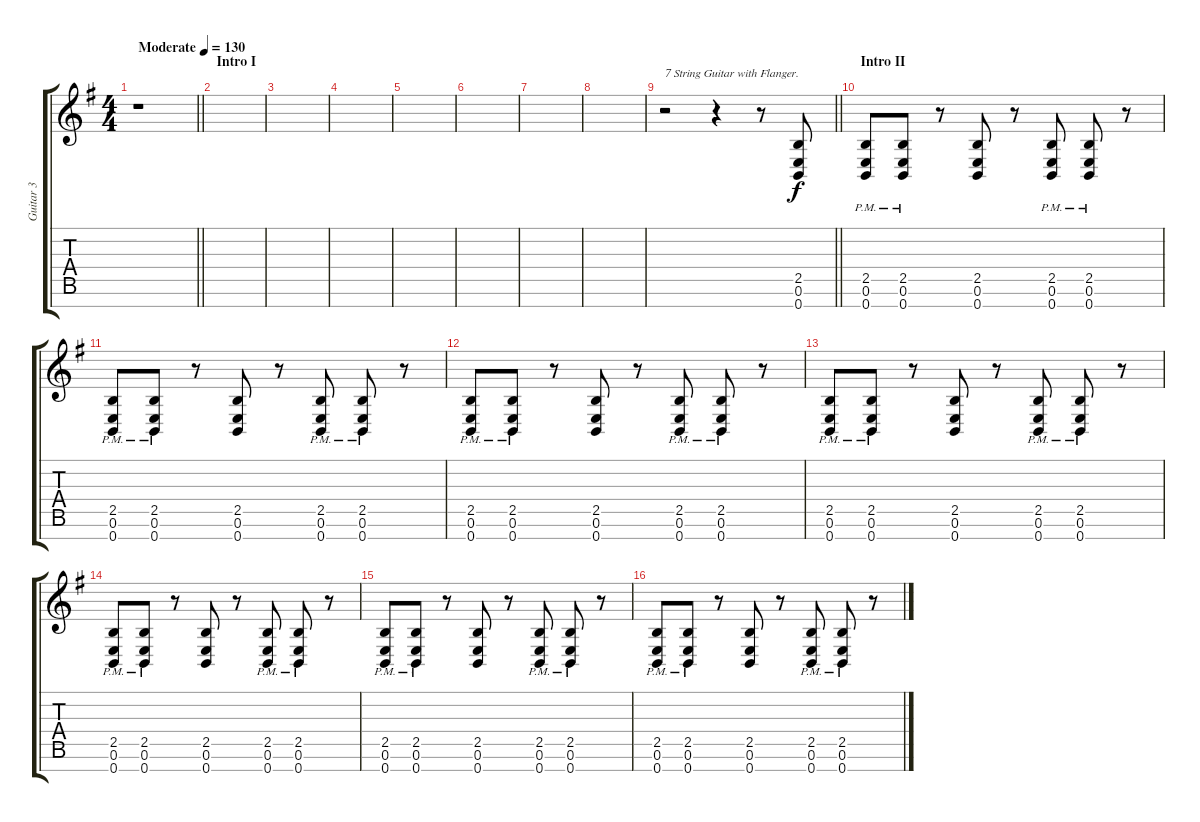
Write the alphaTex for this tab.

\track ("Guitar 3" "Guitar 3") {instrument overdrivenguitar}
\staff {score tabs}
\tuning (E4 B3 G3 D3 A2 E2 B1) {hide}
\ts (4 4)
\tempo (130 "Moderate")
\clef g2
\barLineRight lightlight
\ks eminor
r.1{dy f instrument overdrivenguitar} |
\section ("" "Intro I")
|
|
|
|
|
|
|
\barLineRight lightlight
r.2{txt "7 String Guitar with Flanger."} r.4 r.8 (2.5 0.6 0.7).8 |
\section ("" "Intro II")
(2.5{pm} 0.6{pm} 0.7{pm}).8 (2.5{pm} 0.6{pm} 0.7{pm}).8 r.8 (2.5 0.6 0.7).8 r.8 (2.5{pm} 0.6 0.7).8 (2.5{pm} 0.6 0.7).8 r.8 |
(2.5{pm} 0.6{pm} 0.7{pm}).8 (2.5{pm} 0.6{pm} 0.7{pm}).8 r.8 (2.5 0.6 0.7).8 r.8 (2.5{pm} 0.6 0.7).8 (2.5{pm} 0.6 0.7).8 r.8 |
(2.5{pm} 0.6{pm} 0.7{pm}).8 (2.5{pm} 0.6{pm} 0.7{pm}).8 r.8 (2.5 0.6 0.7).8 r.8 (2.5{pm} 0.6 0.7).8 (2.5{pm} 0.6 0.7).8 r.8 |
(2.5{pm} 0.6{pm} 0.7{pm}).8 (2.5{pm} 0.6{pm} 0.7{pm}).8 r.8 (2.5 0.6 0.7).8 r.8 (2.5{pm} 0.6 0.7).8 (2.5{pm} 0.6 0.7).8 r.8 |
(2.5{pm} 0.6{pm} 0.7{pm}).8 (2.5{pm} 0.6{pm} 0.7{pm}).8 r.8 (2.5 0.6 0.7).8 r.8 (2.5{pm} 0.6 0.7).8 (2.5{pm} 0.6 0.7).8 r.8 |
(2.5{pm} 0.6{pm} 0.7{pm}).8 (2.5{pm} 0.6{pm} 0.7{pm}).8 r.8 (2.5 0.6 0.7).8 r.8 (2.5{pm} 0.6 0.7).8 (2.5{pm} 0.6 0.7).8 r.8 |
(2.5{pm} 0.6{pm} 0.7{pm}).8 (2.5{pm} 0.6{pm} 0.7{pm}).8 r.8 (2.5 0.6 0.7).8 r.8 (2.5{pm} 0.6 0.7).8 (2.5{pm} 0.6 0.7).8 r.8
